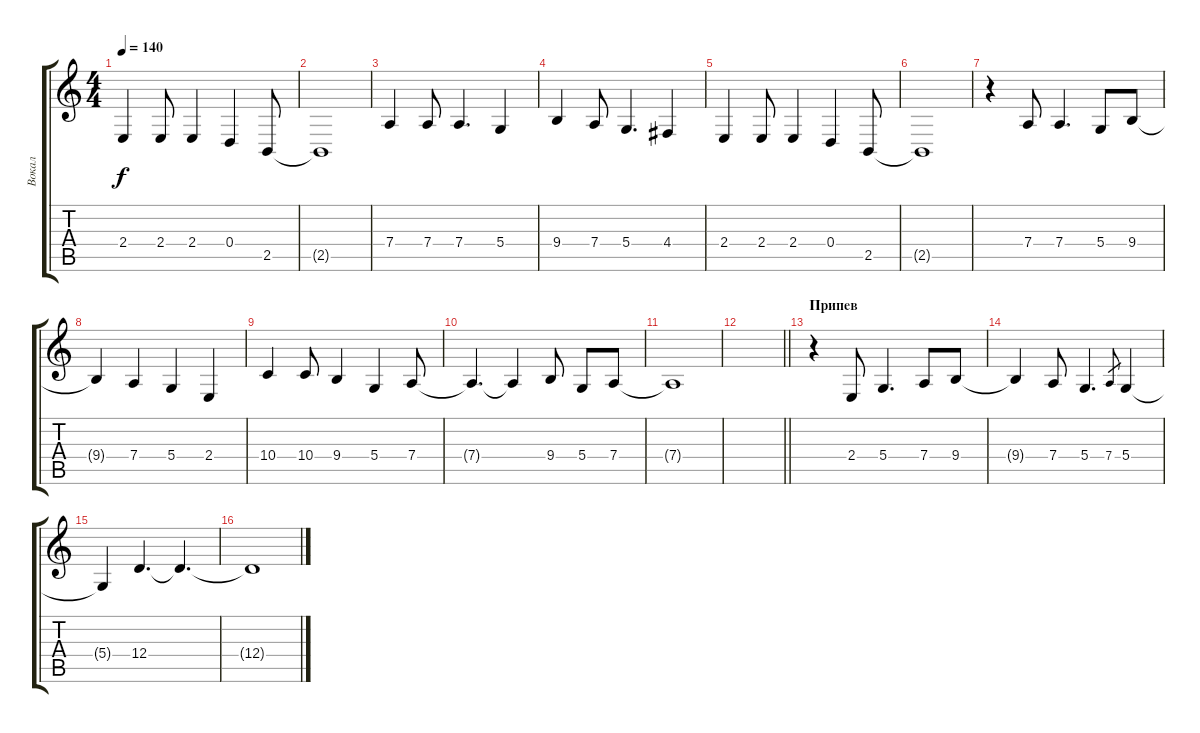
\track ("Вокал" "Вокал") {instrument choiraahs}
\staff {score tabs}
\tuning (E4 B3 G3 D3 A2 E2) {hide}
\ts (4 4)
\tempo 140
\clef g2
\ks c
2.4.4{dy f} 2.4.8 2.4.4 0.4.4 2.5.8 |
2.5{t}.1 |
7.4.4 7.4.8 7.4.4{d} 5.4.4 |
9.4.4 7.4.8 5.4.4{d} 4.4.4 |
2.4.4 2.4.8 2.4.4 0.4.4 2.5.8 |
2.5{t}.1 |
r.4 7.4.8 7.4.4{d} 5.4.8 9.4.8 |
9.4{t}.4 7.4.4 5.4.4 2.4.4 |
10.4.4 10.4.8 9.4.4 5.4.4 7.4.8 |
7.4{t}.4{d} 7.4{t}.4 9.4.8 5.4.8 7.4.8 |
7.4{t}.1 |
\barLineRight lightlight
|
\section ("" "Припев")
r.4 2.4.8 5.4.4{d} 7.4.8 9.4.8 |
9.4{t}.4 7.4.8 5.4.4{d} 7.4.8{gr} 5.4.4 |
5.4{t}.4 12.4.4{d} 12.4{t}.4{d} |
12.4{t}.1
